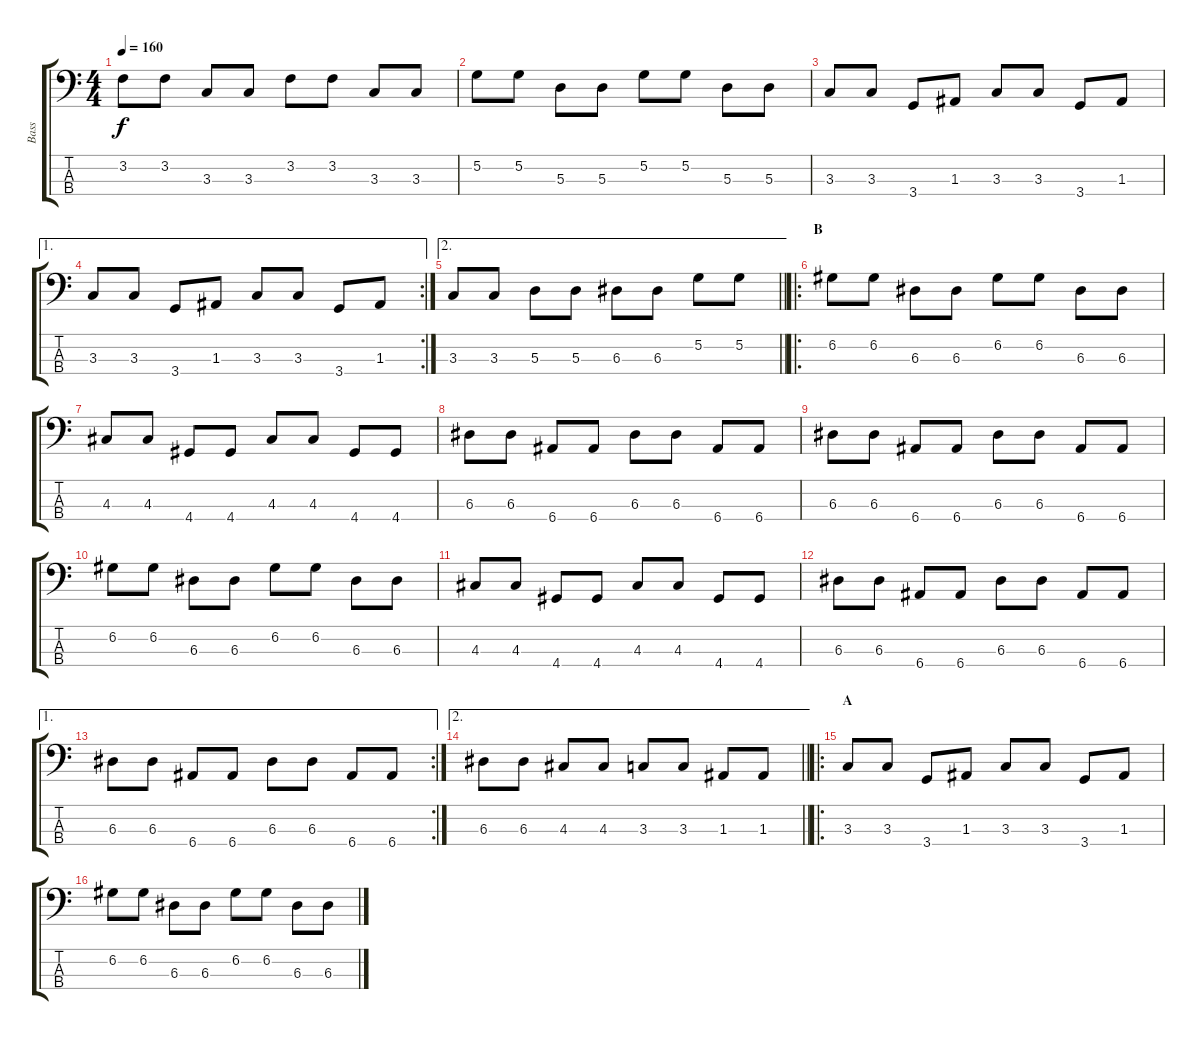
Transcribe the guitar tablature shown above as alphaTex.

\track ("Bass" "Bass") {instrument electricbasspick}
\staff {score tabs}
\tuning (G2 D2 A1 E1) {hide}
\ts (4 4)
\tempo 160
\clef f4
\ks c
3.2.8{dy f} 3.2.8 3.3.8 3.3.8 3.2.8 3.2.8 3.3.8 3.3.8 |
5.2.8 5.2.8 5.3.8 5.3.8 5.2.8 5.2.8 5.3.8 5.3.8 |
3.3.8 3.3.8 3.4.8 1.3.8 3.3.8 3.3.8 3.4.8 1.3.8 |
\ae 1
\rc 2
3.3.8 3.3.8 3.4.8 1.3.8 3.3.8 3.3.8 3.4.8 1.3.8 |
\ae 2
\barLineRight lightlight
3.3.8 3.3.8 5.3.8 5.3.8 6.3.8 6.3.8 5.2.8 5.2.8 |
\ro
\section ("" "B")
6.2.8 6.2.8 6.3.8 6.3.8 6.2.8 6.2.8 6.3.8 6.3.8 |
4.3.8 4.3.8 4.4.8 4.4.8 4.3.8 4.3.8 4.4.8 4.4.8 |
6.3.8 6.3.8 6.4.8 6.4.8 6.3.8 6.3.8 6.4.8 6.4.8 |
6.3.8 6.3.8 6.4.8 6.4.8 6.3.8 6.3.8 6.4.8 6.4.8 |
6.2.8 6.2.8 6.3.8 6.3.8 6.2.8 6.2.8 6.3.8 6.3.8 |
4.3.8 4.3.8 4.4.8 4.4.8 4.3.8 4.3.8 4.4.8 4.4.8 |
6.3.8 6.3.8 6.4.8 6.4.8 6.3.8 6.3.8 6.4.8 6.4.8 |
\ae 1
\rc 2
6.3.8 6.3.8 6.4.8 6.4.8 6.3.8 6.3.8 6.4.8 6.4.8 |
\ae 2
\barLineRight lightlight
6.3.8 6.3.8 4.3.8 4.3.8 3.3.8 3.3.8 1.3.8 1.3.8 |
\ro
\section ("" "A")
3.3.8 3.3.8 3.4.8 1.3.8 3.3.8 3.3.8 3.4.8 1.3.8 |
6.2.8 6.2.8 6.3.8 6.3.8 6.2.8 6.2.8 6.3.8 6.3.8
